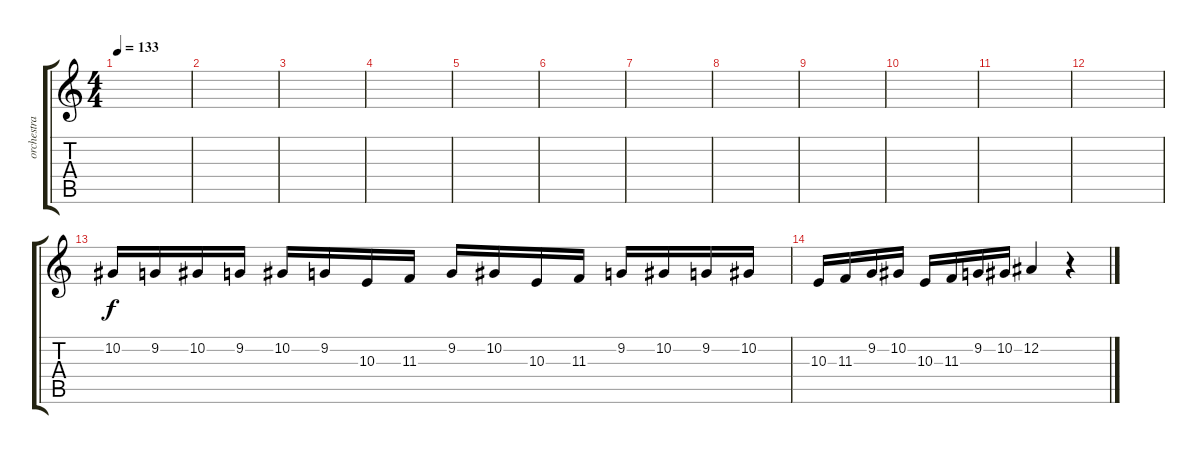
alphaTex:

\track ("orchestra" "orchestra") {instrument stringensemble1}
\staff {score tabs}
\tuning (Eb4 Bb3 Gb3 Db3 Ab2 Eb2) {hide}
\ts (4 4)
\tempo 133
\clef g2
\ks c
|
|
|
|
|
|
|
|
|
|
|
|
10.2.16 9.2.16 10.2.16 9.2.16 10.2.16 9.2.16 10.3.16 11.3.16 9.2.16 10.2.16 10.3.16 11.3.16 9.2.16 10.2.16 9.2.16 10.2.16 |
10.3.16 11.3.16 9.2.16 10.2.16 10.3.16 11.3.16 9.2.16 10.2.16 12.2.4 r.4
